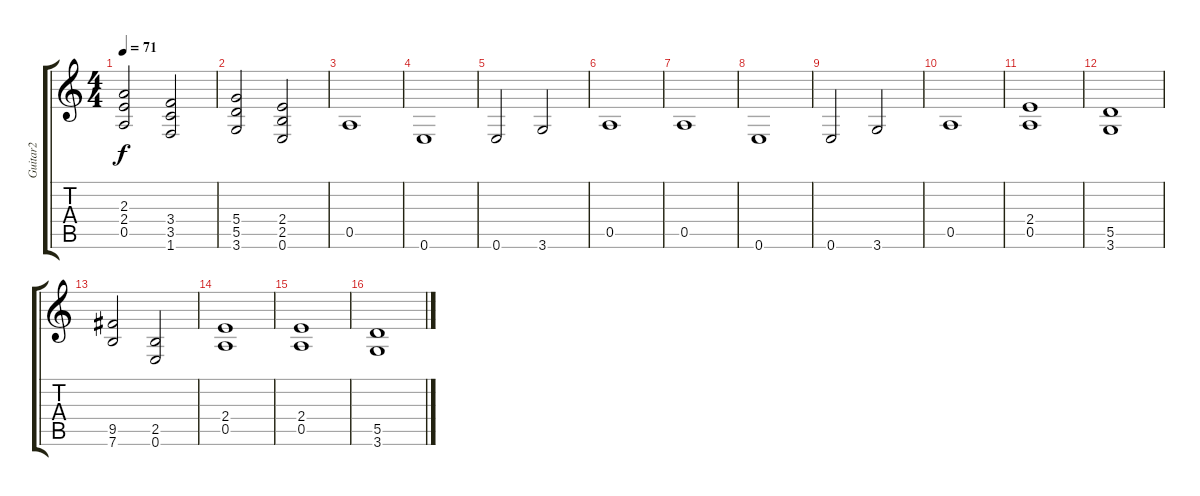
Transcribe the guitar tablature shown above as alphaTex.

\track ("Guitar2" "Guitar2") {instrument overdrivenguitar}
\staff {score tabs}
\tuning (E4 B3 G3 D3 A2 E2) {hide}
\ts (4 4)
\tempo 71
\clef g2
\ks c
(2.3 2.4 0.5).2{dy f} (3.4 3.5 1.6).2 |
(5.4 5.5 3.6).2 (2.4 2.5 0.6).2 |
0.5.1 |
0.6.1 |
0.6.2 3.6.2 |
0.5.1 |
0.5.1 |
0.6.1 |
0.6.2 3.6.2 |
0.5.1 |
(2.4 0.5).1 |
(5.5 3.6).1 |
(9.5 7.6).2 (2.5 0.6).2 |
(2.4 0.5).1 |
(2.4 0.5).1 |
(5.5 3.6).1
